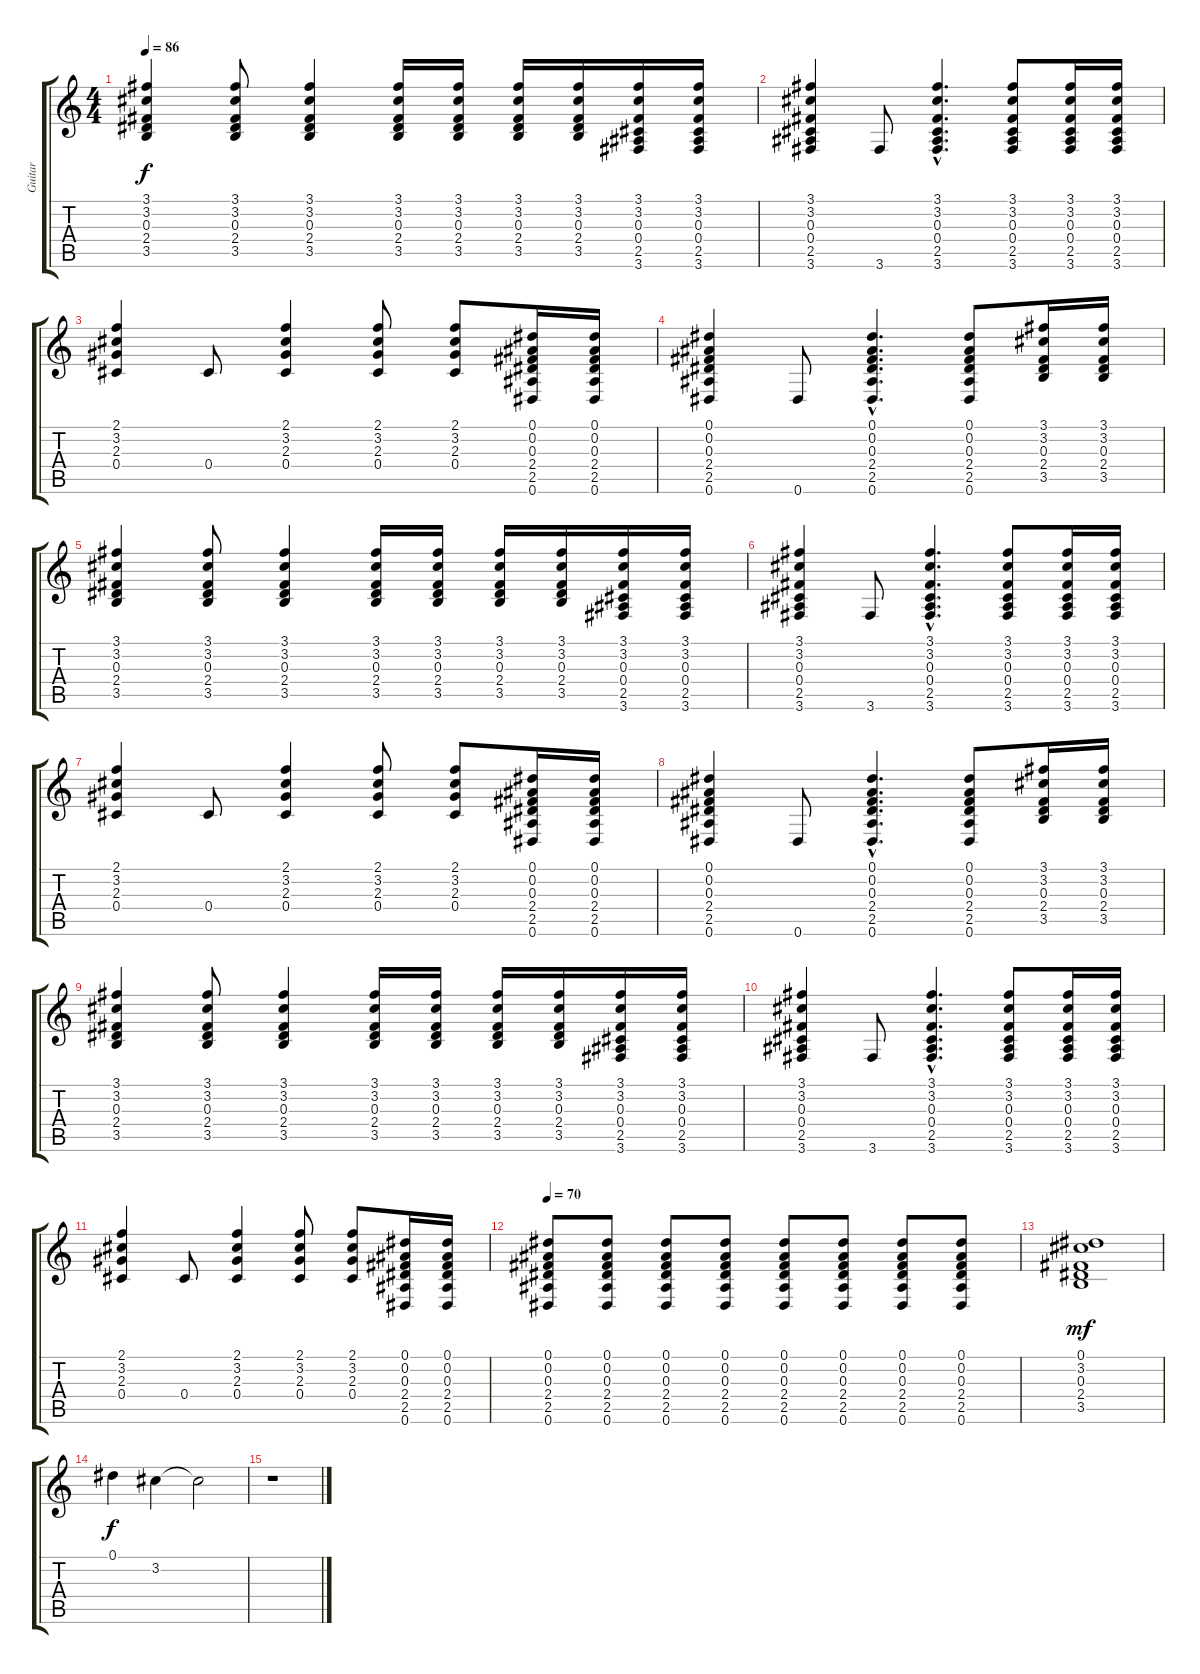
\track ("Guitar" "Guitar") {instrument electricguitarclean}
\staff {score tabs}
\tuning (Eb4 Bb3 Gb3 Db3 Ab2 Eb2) {hide}
\ts (4 4)
\tempo 86
\clef g2
\ks c
(3.1 3.2 0.3 2.4 3.5).4{dy f} (3.1 3.2 0.3 2.4 3.5).8 (3.1 3.2 0.3 2.4 3.5).4 (3.1 3.2 0.3 2.4 3.5).16 (3.1 3.2 0.3 2.4 3.5).16 (3.1 3.2 0.3 2.4 3.5).16 (3.1 3.2 0.3 2.4 3.5).16 (3.1 3.2 0.3 0.4 2.5 3.6).16 (3.1 3.2 0.3 0.4 2.5 3.6).16 |
(3.1 3.2 0.3 0.4 2.5 3.6).4 3.6.8 (3.1{hac} 3.2{hac} 0.3{hac} 0.4{hac} 2.5{hac} 3.6{hac}).4{d} (3.1 3.2 0.3 0.4 2.5 3.6).8 (3.1 3.2 0.3 0.4 2.5 3.6).16 (3.1 3.2 0.3 0.4 2.5 3.6).16 |
(2.1 3.2 2.3 0.4).4 0.4.8 (2.1 3.2 2.3 0.4).4 (2.1 3.2 2.3 0.4).8 (2.1 3.2 2.3 0.4).8 (0.1 0.2 0.3 2.4 2.5 0.6).16 (0.1 0.2 0.3 2.4 2.5 0.6).16 |
(0.1 0.2 0.3 2.4 2.5 0.6).4 0.6.8 (0.1{hac} 0.2{hac} 0.3{hac} 2.4{hac} 2.5{hac} 0.6{hac}).4{d} (0.1 0.2 0.3 2.4 2.5 0.6).8 (3.1 3.2 0.3 2.4 3.5).16 (3.1 3.2 0.3 2.4 3.5).16 |
(3.1 3.2 0.3 2.4 3.5).4 (3.1 3.2 0.3 2.4 3.5).8 (3.1 3.2 0.3 2.4 3.5).4 (3.1 3.2 0.3 2.4 3.5).16 (3.1 3.2 0.3 2.4 3.5).16 (3.1 3.2 0.3 2.4 3.5).16 (3.1 3.2 0.3 2.4 3.5).16 (3.1 3.2 0.3 0.4 2.5 3.6).16 (3.1 3.2 0.3 0.4 2.5 3.6).16 |
(3.1 3.2 0.3 0.4 2.5 3.6).4 3.6.8 (3.1{hac} 3.2{hac} 0.3{hac} 0.4{hac} 2.5{hac} 3.6{hac}).4{d} (3.1 3.2 0.3 0.4 2.5 3.6).8 (3.1 3.2 0.3 0.4 2.5 3.6).16 (3.1 3.2 0.3 0.4 2.5 3.6).16 |
(2.1 3.2 2.3 0.4).4 0.4.8 (2.1 3.2 2.3 0.4).4 (2.1 3.2 2.3 0.4).8 (2.1 3.2 2.3 0.4).8 (0.1 0.2 0.3 2.4 2.5 0.6).16 (0.1 0.2 0.3 2.4 2.5 0.6).16 |
(0.1 0.2 0.3 2.4 2.5 0.6).4 0.6.8 (0.1{hac} 0.2{hac} 0.3{hac} 2.4{hac} 2.5{hac} 0.6{hac}).4{d} (0.1 0.2 0.3 2.4 2.5 0.6).8 (3.1 3.2 0.3 2.4 3.5).16 (3.1 3.2 0.3 2.4 3.5).16 |
(3.1 3.2 0.3 2.4 3.5).4 (3.1 3.2 0.3 2.4 3.5).8 (3.1 3.2 0.3 2.4 3.5).4 (3.1 3.2 0.3 2.4 3.5).16 (3.1 3.2 0.3 2.4 3.5).16 (3.1 3.2 0.3 2.4 3.5).16 (3.1 3.2 0.3 2.4 3.5).16 (3.1 3.2 0.3 0.4 2.5 3.6).16 (3.1 3.2 0.3 0.4 2.5 3.6).16 |
(3.1 3.2 0.3 0.4 2.5 3.6).4 3.6.8 (3.1{hac} 3.2{hac} 0.3{hac} 0.4{hac} 2.5{hac} 3.6{hac}).4{d} (3.1 3.2 0.3 0.4 2.5 3.6).8 (3.1 3.2 0.3 0.4 2.5 3.6).16 (3.1 3.2 0.3 0.4 2.5 3.6).16 |
(2.1 3.2 2.3 0.4).4 0.4.8 (2.1 3.2 2.3 0.4).4 (2.1 3.2 2.3 0.4).8 (2.1 3.2 2.3 0.4).8 (0.1 0.2 0.3 2.4 2.5 0.6).16 (0.1 0.2 0.3 2.4 2.5 0.6).16 |
\tempo 70
(0.1 0.2 0.3 2.4 2.5 0.6).8 (0.1 0.2 0.3 2.4 2.5 0.6).8 (0.1 0.2 0.3 2.4 2.5 0.6).8 (0.1 0.2 0.3 2.4 2.5 0.6).8 (0.1 0.2 0.3 2.4 2.5 0.6).8 (0.1 0.2 0.3 2.4 2.5 0.6).8 (0.1 0.2 0.3 2.4 2.5 0.6).8 (0.1 0.2 0.3 2.4 2.5 0.6).8 |
(0.1 3.2 0.3 2.4 3.5).1{dy mf} |
0.1.4{dy f} 3.2.4 3.2{t}.2 |
r.1
